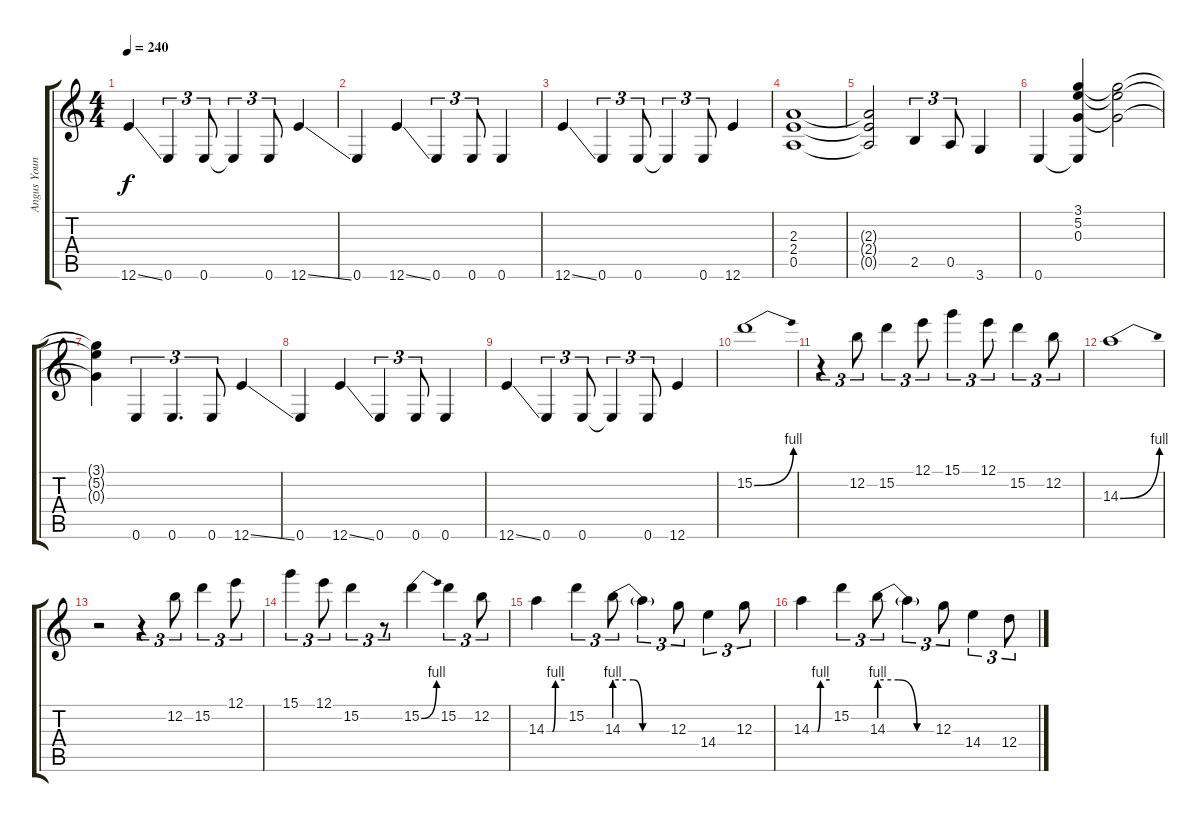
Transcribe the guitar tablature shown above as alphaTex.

\track ("Angus Young" "Angus Youn") {instrument overdrivenguitar}
\staff {score tabs}
\tuning (E4 B3 G3 D3 A2 E2) {hide}
\ts (4 4)
\tempo 240
\clef g2
\ks c
12.6{ss}.4{dy f} 0.6.4{tu (3 2)} 0.6.8{tu (3 2)} 0.6{t}.4{tu (3 2)} 0.6.8{tu (3 2)} 12.6{ss}.4 |
0.6.4 12.6{ss}.4 0.6.4{tu (3 2)} 0.6.8{tu (3 2)} 0.6.4 |
12.6{ss}.4 0.6.4{tu (3 2)} 0.6.8{tu (3 2)} 0.6{t}.4{tu (3 2)} 0.6.8{tu (3 2)} 12.6.4 |
(2.3 2.4 0.5).1 |
(2.3{t} 2.4{t} 0.5{t}).2 2.5.4{tu (3 2)} 0.5.8{tu (3 2)} 3.6.4 |
0.6.4 (3.1 5.2 0.3 0.6{t}).4 (3.1{t} 5.2{t} 0.3{t}).2 |
(3.1{t} 5.2{t} 0.3{t}).4 0.6.4{tu (3 2)} 0.6.4{d tu (3 2)} 0.6.8{tu (3 2)} 12.6{ss}.4 |
0.6.4 12.6{ss}.4 0.6.4{tu (3 2)} 0.6.8{tu (3 2)} 0.6.4 |
12.6{ss}.4 0.6.4{tu (3 2)} 0.6.8{tu (3 2)} 0.6{t}.4{tu (3 2)} 0.6.8{tu (3 2)} 12.6.4 |
15.2{be (bend 0 0 60 4)}.1 |
r.4{tu (3 2)} 12.2.8{tu (3 2)} 15.2.4{tu (3 2)} 12.1.8{tu (3 2)} 15.1.4{tu (3 2)} 12.1.8{tu (3 2)} 15.2.4{tu (3 2)} 12.2.8{tu (3 2)} |
14.3{be (bend 0 0 60 4)}.1 |
r.2 r.4{tu (3 2)} 12.2.8{tu (3 2)} 15.2.4{tu (3 2)} 12.1.8{tu (3 2)} |
15.1.4{tu (3 2)} 12.1.8{tu (3 2)} 15.2.4{tu (3 2)} r.8{tu (3 2)} 15.2{be (bend 0 0 60 4)}.4 15.2.4{tu (3 2)} 12.2.8{tu (3 2)} |
14.3{be (custom 0 0 20 0 30 4 60 4)}.4 15.2.4{tu (3 2)} 14.3{be (custom 0 4 20 4 30 0 60 0)}.8{tu (3 2)} 14.3{t}.4{tu (3 2)} 12.3.8{tu (3 2)} 14.4.4{tu (3 2)} 12.3.8{tu (3 2)} |
14.3{be (custom 0 0 20 0 30 4 60 4)}.4 15.2.4{tu (3 2)} 14.3{be (custom 0 4 20 4 40 0 60 0)}.8{tu (3 2)} 14.3{t}.4{tu (3 2)} 12.3.8{tu (3 2)} 14.4.4{tu (3 2)} 12.4.8{tu (3 2)}
